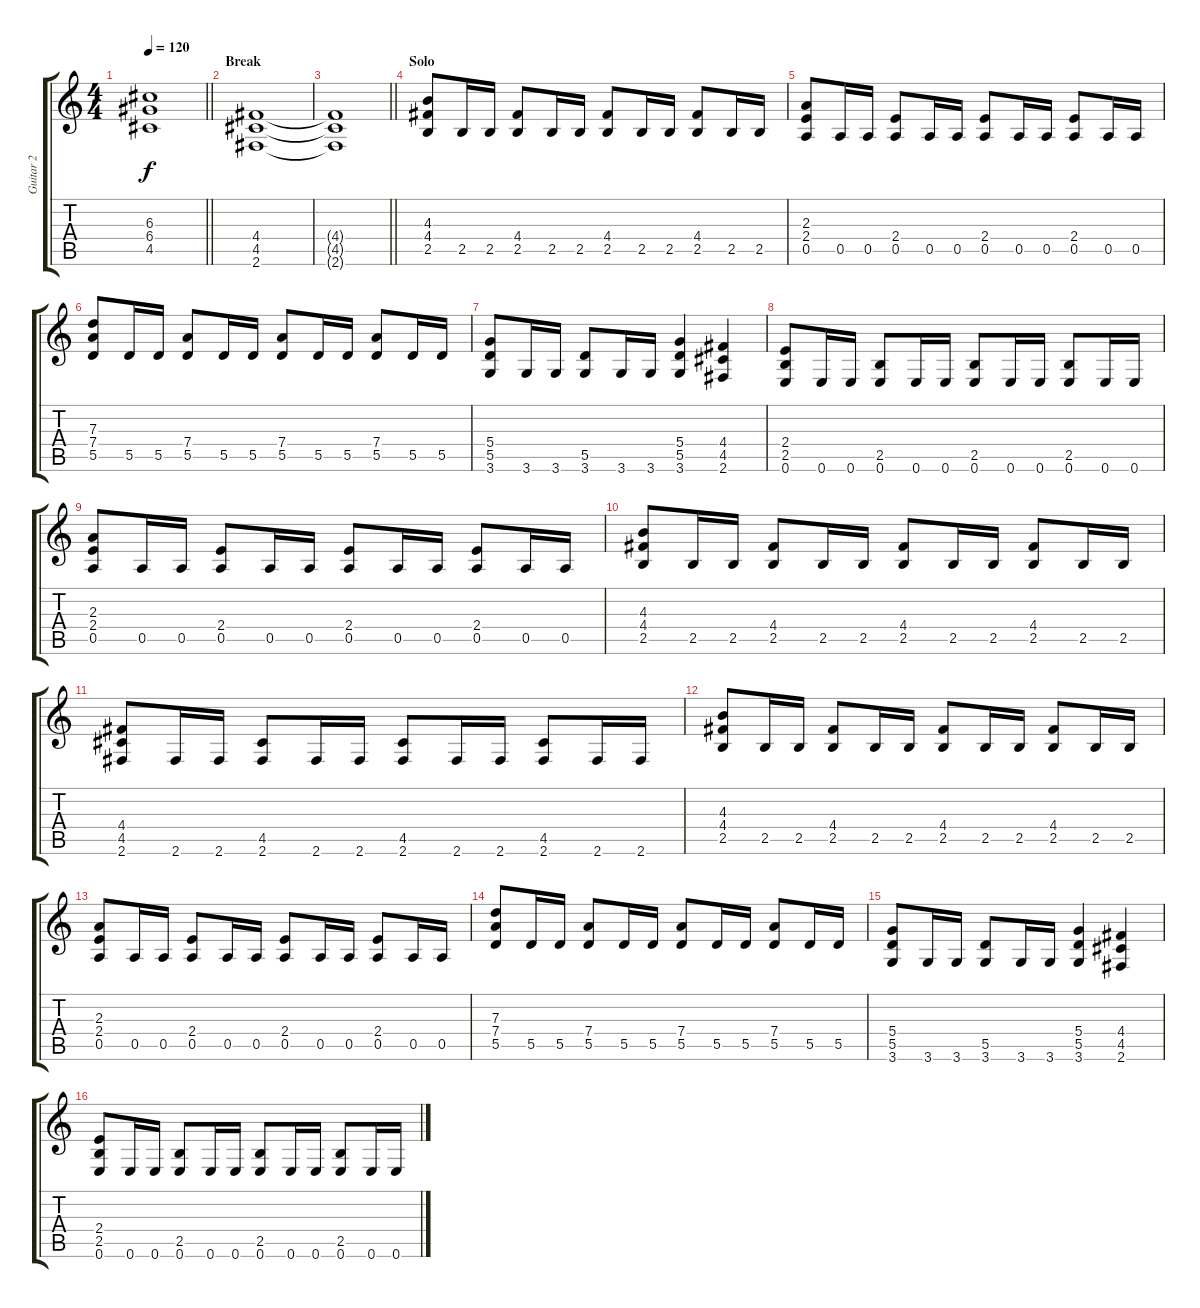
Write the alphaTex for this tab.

\track ("Guitar 2" "Guitar 2") {instrument overdrivenguitar}
\staff {score tabs}
\tuning (E4 B3 G3 D3 A2 E2) {hide}
\ts (4 4)
\tempo 120
\clef g2
\barLineRight lightlight
\ks c
(6.3{t} 6.4{t} 4.5{t}).1{dy f} |
\section ("" "Break")
(4.4 4.5 2.6).1 |
\barLineRight lightlight
(4.4{t} 4.5{t} 2.6{t}).1 |
\section ("" "Solo")
(4.3 4.4 2.5).8 2.5.16 2.5.16 (4.4 2.5).8 2.5.16 2.5.16 (4.4 2.5).8 2.5.16 2.5.16 (4.4 2.5).8 2.5.16 2.5.16 |
(2.3 2.4 0.5).8 0.5.16 0.5.16 (2.4 0.5).8 0.5.16 0.5.16 (2.4 0.5).8 0.5.16 0.5.16 (2.4 0.5).8 0.5.16 0.5.16 |
(7.3 7.4 5.5).8 5.5.16 5.5.16 (7.4 5.5).8 5.5.16 5.5.16 (7.4 5.5).8 5.5.16 5.5.16 (7.4 5.5).8 5.5.16 5.5.16 |
(5.4 5.5 3.6).8 3.6.16 3.6.16 (5.5 3.6).8 3.6.16 3.6.16 (5.4 5.5 3.6).4 (4.4 4.5 2.6).4 |
(2.4 2.5 0.6).8 0.6.16 0.6.16 (2.5 0.6).8 0.6.16 0.6.16 (2.5 0.6).8 0.6.16 0.6.16 (2.5 0.6).8 0.6.16 0.6.16 |
(2.3 2.4 0.5).8 0.5.16 0.5.16 (2.4 0.5).8 0.5.16 0.5.16 (2.4 0.5).8 0.5.16 0.5.16 (2.4 0.5).8 0.5.16 0.5.16 |
(4.3 4.4 2.5).8 2.5.16 2.5.16 (4.4 2.5).8 2.5.16 2.5.16 (4.4 2.5).8 2.5.16 2.5.16 (4.4 2.5).8 2.5.16 2.5.16 |
(4.4 4.5 2.6).8 2.6.16 2.6.16 (4.5 2.6).8 2.6.16 2.6.16 (4.5 2.6).8 2.6.16 2.6.16 (4.5 2.6).8 2.6.16 2.6.16 |
(4.3 4.4 2.5).8 2.5.16 2.5.16 (4.4 2.5).8 2.5.16 2.5.16 (4.4 2.5).8 2.5.16 2.5.16 (4.4 2.5).8 2.5.16 2.5.16 |
(2.3 2.4 0.5).8 0.5.16 0.5.16 (2.4 0.5).8 0.5.16 0.5.16 (2.4 0.5).8 0.5.16 0.5.16 (2.4 0.5).8 0.5.16 0.5.16 |
(7.3 7.4 5.5).8 5.5.16 5.5.16 (7.4 5.5).8 5.5.16 5.5.16 (7.4 5.5).8 5.5.16 5.5.16 (7.4 5.5).8 5.5.16 5.5.16 |
(5.4 5.5 3.6).8 3.6.16 3.6.16 (5.5 3.6).8 3.6.16 3.6.16 (5.4 5.5 3.6).4 (4.4 4.5 2.6).4 |
(2.4 2.5 0.6).8 0.6.16 0.6.16 (2.5 0.6).8 0.6.16 0.6.16 (2.5 0.6).8 0.6.16 0.6.16 (2.5 0.6).8 0.6.16 0.6.16
